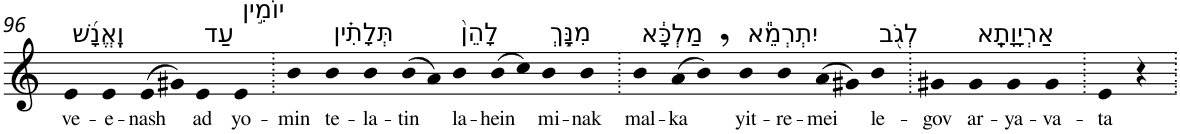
**kern	**text
*part1	*part1
*staff1	*staff1
*I"Piano	*
*I'Pno	*
!!LO:PB:g=z
*clefG2	*
*k[]	*
=96	=96
!LO:TX:a:t=וֶֽאֱנָ֜שׁ	!
!	!LO:LY:b
4e	ve-
!	!LO:LY:b
4e	-e-
!	!LO:LY:b
(>8e	-nash
8g#X)	.
!LO:TX:a:t=עַד	!
!	!LO:LY:b
4e	ad
!LO:TX:a:t=יוֹמִ֣ין	!
!	!LO:LY:b
4e	yo-
=97.	=97.
!	!LO:LY:b
4b	-min
!LO:TX:a:t=תְּלָתִ֗ין	!
!	!LO:LY:b
4b	te-
!	!LO:LY:b
4b	-la-
!	!LO:LY:b
(>8b	-tin
8a)	.
!LO:TX:a:t=לָהֵן֙	!
!	!LO:LY:b
4b	la-
!	!LO:LY:b
(>8b	-hein
8cc)	.
!LO:TX:a:t=מִנָּ֣ךְ	!
!	!LO:LY:b
4b	mi-
!	!LO:LY:b
4b	-nak
=98.	=98.
!LO:TX:a:t=מַלְכָּ֔א	!
!	!LO:LY:b
4b	mal-
!	!LO:LY:b
(>8a	-ka
8b,)	.
!LO:TX:a:t=יִתְרְמֵ֕א	!
!	!LO:LY:b
4b	yit-
!	!LO:LY:b
4b	-re-
!	!LO:LY:b
(>8a	-mei
8g#X)	.
!LO:TX:a:t=לְגֹ֖ב	!
!	!LO:LY:b
4b	le-
=99.	=99.
!	!LO:LY:b
4g#X	-gov
!LO:TX:a:t=אַרְיָוָתָֽא	!
!	!LO:LY:b
4g#	ar-
!	!LO:LY:b
4g#	-ya-
!	!LO:LY:b
4g#	-va-
=100.	=100.
!	!LO:LY:b
4e	-ta
4r	.
=.	=.
*-	*-
